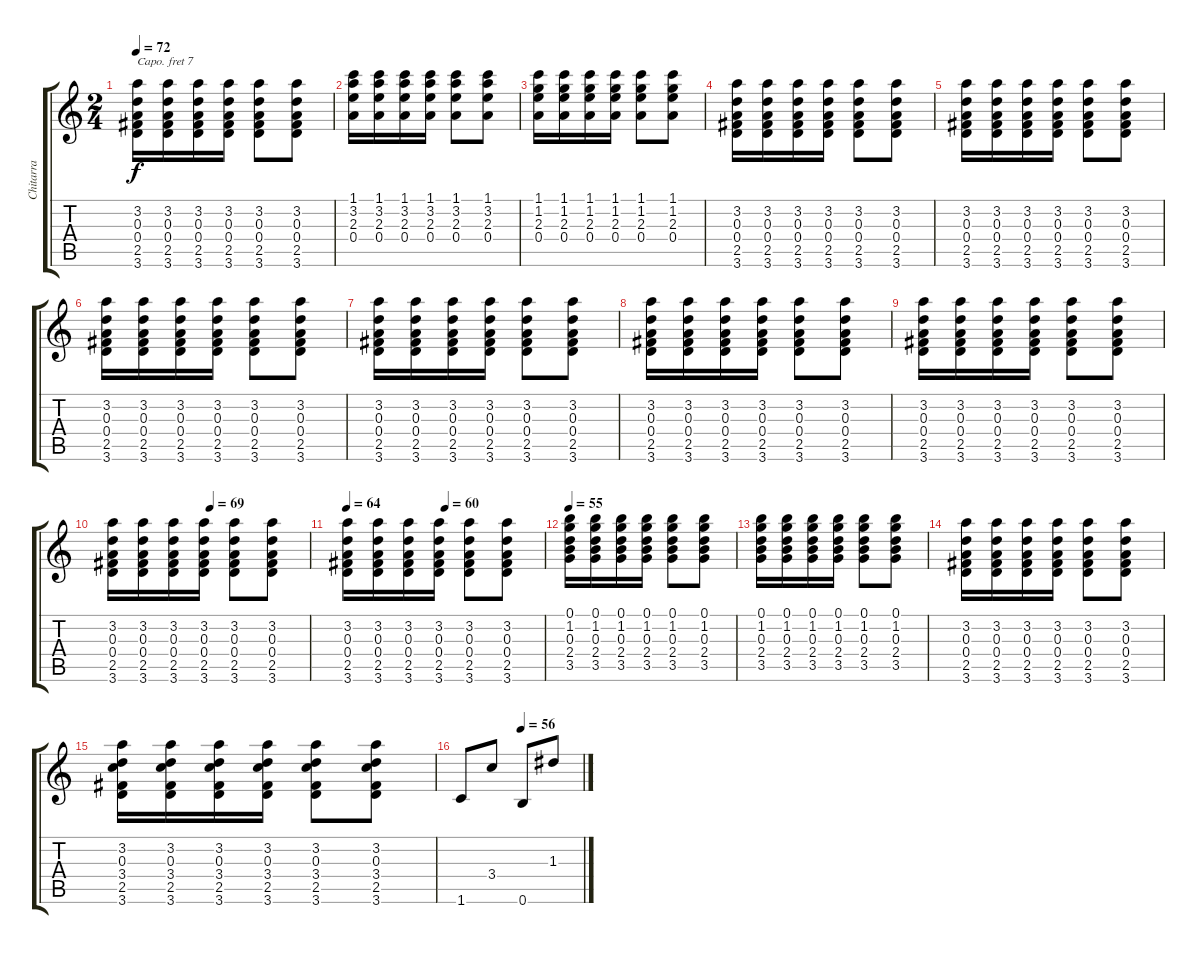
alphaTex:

\track ("Chitarra" "Chitarra") {instrument acousticguitarnylon}
\staff {score tabs}
\capo 7
\tuning (E4 B3 G3 D3 A2 E2) {hide}
\ts (2 4)
\tempo 72
\clef g2
\ks c
(3.2 0.3 0.4 2.5 3.6).16{dy f} (3.2 0.3 0.4 2.5 3.6).16 (3.2 0.3 0.4 2.5 3.6).16 (3.2 0.3 0.4 2.5 3.6).16 (3.2 0.3 0.4 2.5 3.6).8 (3.2 0.3 0.4 2.5 3.6).8 |
(1.1 3.2 2.3 0.4).16 (1.1 3.2 2.3 0.4).16 (1.1 3.2 2.3 0.4).16 (1.1 3.2 2.3 0.4).16 (1.1 3.2 2.3 0.4).8 (1.1 3.2 2.3 0.4).8 |
(1.1 1.2 2.3 0.4).16 (1.1 1.2 2.3 0.4).16 (1.1 1.2 2.3 0.4).16 (1.1 1.2 2.3 0.4).16 (1.1 1.2 2.3 0.4).8 (1.1 1.2 2.3 0.4).8 |
(3.2 0.3 0.4 2.5 3.6).16 (3.2 0.3 0.4 2.5 3.6).16 (3.2 0.3 0.4 2.5 3.6).16 (3.2 0.3 0.4 2.5 3.6).16 (3.2 0.3 0.4 2.5 3.6).8 (3.2 0.3 0.4 2.5 3.6).8 |
(3.2 0.3 0.4 2.5 3.6).16 (3.2 0.3 0.4 2.5 3.6).16 (3.2 0.3 0.4 2.5 3.6).16 (3.2 0.3 0.4 2.5 3.6).16 (3.2 0.3 0.4 2.5 3.6).8 (3.2 0.3 0.4 2.5 3.6).8 |
(3.2 0.3 0.4 2.5 3.6).16 (3.2 0.3 0.4 2.5 3.6).16 (3.2 0.3 0.4 2.5 3.6).16 (3.2 0.3 0.4 2.5 3.6).16 (3.2 0.3 0.4 2.5 3.6).8 (3.2 0.3 0.4 2.5 3.6).8 |
(3.2 0.3 0.4 2.5 3.6).16 (3.2 0.3 0.4 2.5 3.6).16 (3.2 0.3 0.4 2.5 3.6).16 (3.2 0.3 0.4 2.5 3.6).16 (3.2 0.3 0.4 2.5 3.6).8 (3.2 0.3 0.4 2.5 3.6).8 |
(3.2 0.3 0.4 2.5 3.6).16 (3.2 0.3 0.4 2.5 3.6).16 (3.2 0.3 0.4 2.5 3.6).16 (3.2 0.3 0.4 2.5 3.6).16 (3.2 0.3 0.4 2.5 3.6).8 (3.2 0.3 0.4 2.5 3.6).8 |
(3.2 0.3 0.4 2.5 3.6).16 (3.2 0.3 0.4 2.5 3.6).16 (3.2 0.3 0.4 2.5 3.6).16 (3.2 0.3 0.4 2.5 3.6).16 (3.2 0.3 0.4 2.5 3.6).8 (3.2 0.3 0.4 2.5 3.6).8 |
\tempo (69 0.5)
(3.2 0.3 0.4 2.5 3.6).16 (3.2 0.3 0.4 2.5 3.6).16 (3.2 0.3 0.4 2.5 3.6).16 (3.2 0.3 0.4 2.5 3.6).16 (3.2 0.3 0.4 2.5 3.6).8 (3.2 0.3 0.4 2.5 3.6).8 |
\tempo 64
\tempo (60 0.5)
(3.2 0.3 0.4 2.5 3.6).16 (3.2 0.3 0.4 2.5 3.6).16 (3.2 0.3 0.4 2.5 3.6).16 (3.2 0.3 0.4 2.5 3.6).16 (3.2 0.3 0.4 2.5 3.6).8 (3.2 0.3 0.4 2.5 3.6).8 |
\tempo 55
(0.1 1.2 0.3 2.4 3.5).16 (0.1 1.2 0.3 2.4 3.5).16 (0.1 1.2 0.3 2.4 3.5).16 (0.1 1.2 0.3 2.4 3.5).16 (0.1 1.2 0.3 2.4 3.5).8 (0.1 1.2 0.3 2.4 3.5).8 |
(0.1 1.2 0.3 2.4 3.5).16 (0.1 1.2 0.3 2.4 3.5).16 (0.1 1.2 0.3 2.4 3.5).16 (0.1 1.2 0.3 2.4 3.5).16 (0.1 1.2 0.3 2.4 3.5).8 (0.1 1.2 0.3 2.4 3.5).8 |
(3.2 0.3 0.4 2.5 3.6).16 (3.2 0.3 0.4 2.5 3.6).16 (3.2 0.3 0.4 2.5 3.6).16 (3.2 0.3 0.4 2.5 3.6).16 (3.2 0.3 0.4 2.5 3.6).8 (3.2 0.3 0.4 2.5 3.6).8 |
(3.2 0.3 3.4 2.5 3.6).16 (3.2 0.3 3.4 2.5 3.6).16 (3.2 0.3 3.4 2.5 3.6).16 (3.2 0.3 3.4 2.5 3.6).16 (3.2 0.3 3.4 2.5 3.6).8 (3.2 0.3 3.4 2.5 3.6).8 |
\tempo (56 0.5)
1.6.8 3.4.8 0.6.8 1.3.8
